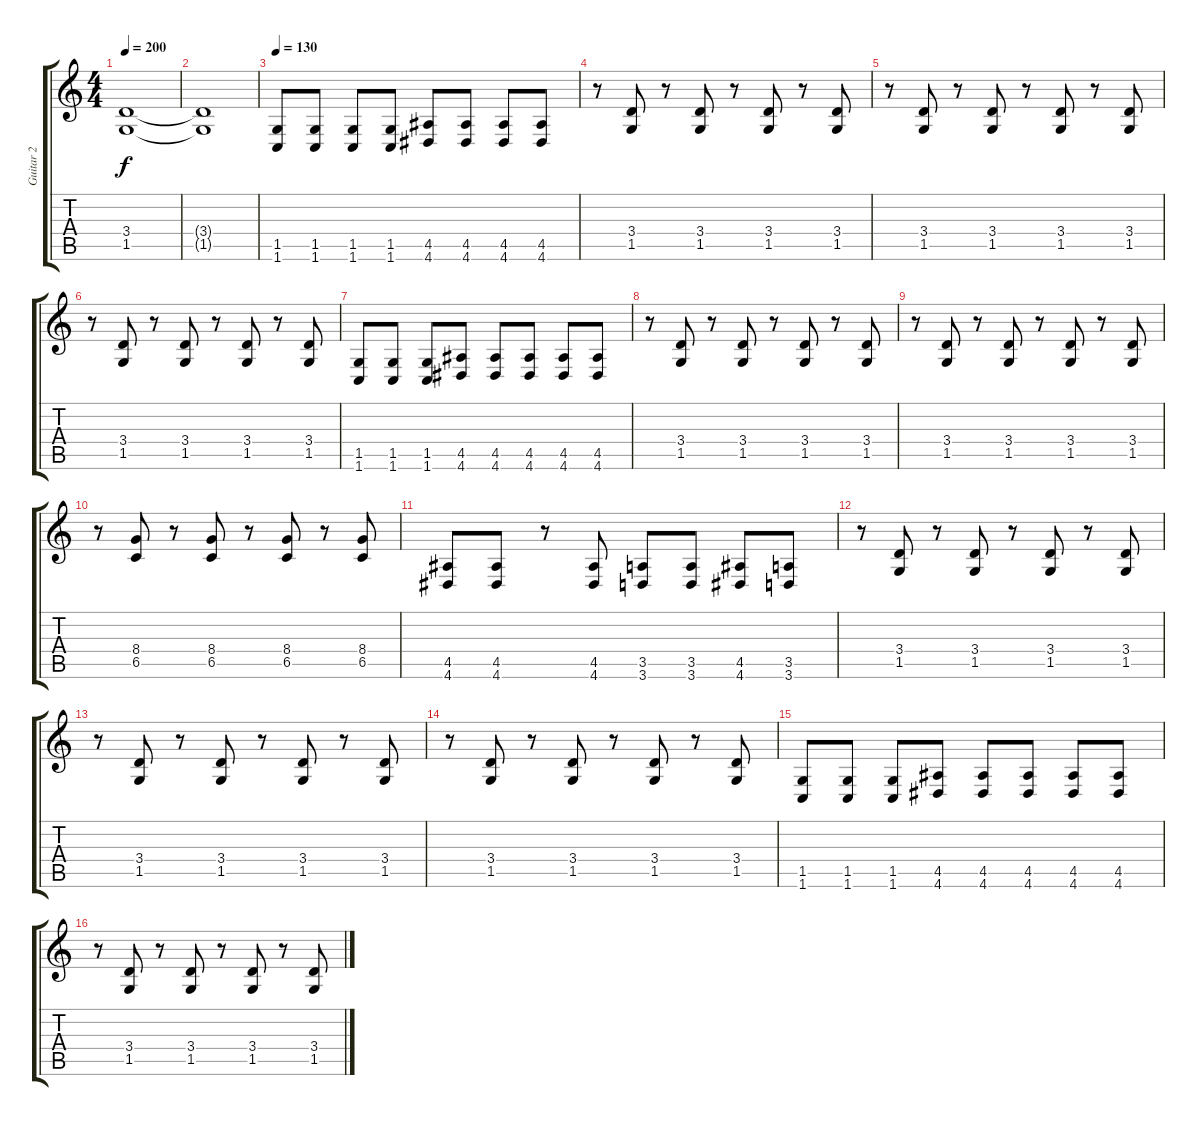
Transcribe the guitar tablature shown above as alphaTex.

\track ("Guitar 2" "Guitar 2") {instrument distortionguitar}
\staff {score tabs}
\tuning (Db4 Ab3 E3 B2 Gb2 B1) {hide}
\ts (4 4)
\tempo 200
\clef g2
\ks c
(3.4{t} 1.5{t}).1{dy f} |
(3.4{t} 1.5{t}).1 |
\tempo 130
(1.5 1.6).8 (1.5 1.6).8 (1.5 1.6).8 (1.5 1.6).8 (4.5 4.6).8 (4.5 4.6).8 (4.5 4.6).8 (4.5 4.6).8 |
r.8 (3.4 1.5).8 r.8 (3.4 1.5).8 r.8 (3.4 1.5).8 r.8 (3.4 1.5).8 |
r.8 (3.4 1.5).8 r.8 (3.4 1.5).8 r.8 (3.4 1.5).8 r.8 (3.4 1.5).8 |
r.8 (3.4 1.5).8 r.8 (3.4 1.5).8 r.8 (3.4 1.5).8 r.8 (3.4 1.5).8 |
(1.5 1.6).8 (1.5 1.6).8 (1.5 1.6).8 (4.5 4.6).8 (4.5 4.6).8 (4.5 4.6).8 (4.5 4.6).8 (4.5 4.6).8 |
r.8 (3.4 1.5).8 r.8 (3.4 1.5).8 r.8 (3.4 1.5).8 r.8 (3.4 1.5).8 |
r.8 (3.4 1.5).8 r.8 (3.4 1.5).8 r.8 (3.4 1.5).8 r.8 (3.4 1.5).8 |
r.8 (8.4 6.5).8 r.8 (8.4 6.5).8 r.8 (8.4 6.5).8 r.8 (8.4 6.5).8 |
(4.5 4.6).8 (4.5 4.6).8 r.8 (4.5 4.6).8 (3.5 3.6).8 (3.5 3.6).8 (4.5 4.6).8 (3.5 3.6).8 |
r.8 (3.4 1.5).8 r.8 (3.4 1.5).8 r.8 (3.4 1.5).8 r.8 (3.4 1.5).8 |
r.8 (3.4 1.5).8 r.8 (3.4 1.5).8 r.8 (3.4 1.5).8 r.8 (3.4 1.5).8 |
r.8 (3.4 1.5).8 r.8 (3.4 1.5).8 r.8 (3.4 1.5).8 r.8 (3.4 1.5).8 |
(1.5 1.6).8 (1.5 1.6).8 (1.5 1.6).8 (4.5 4.6).8 (4.5 4.6).8 (4.5 4.6).8 (4.5 4.6).8 (4.5 4.6).8 |
r.8 (3.4 1.5).8 r.8 (3.4 1.5).8 r.8 (3.4 1.5).8 r.8 (3.4 1.5).8
